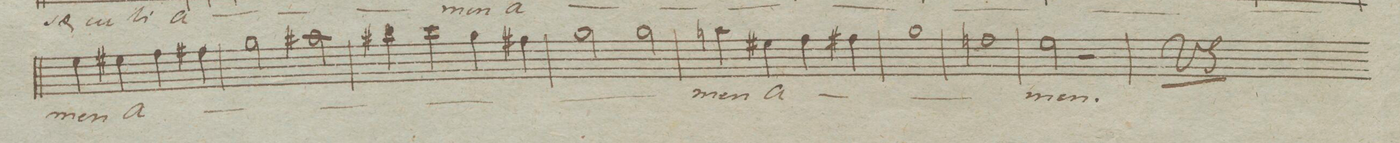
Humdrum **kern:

**kern	**text	**dynam
*I"Soprano Solo.	*	*
*clefC1	*	*
*k[]	*	*
*met(c|)	*	*
*M2/2	*	*
4cc\	-men	.
4cc#X\	a-	.
4dd\	.	.
4dd#X\	.	.
=234	=234	=234
2ee\	.	.
2ff#X\	.	.
=235	=235	=235
4gg#X\	.	.
4aa\	.	.
4ee\	.	.
4dd#X\	.	.
=236	=236	=236
2ee\	.	.
2ee\	.	.
=237	=237	=237
4ffn\	-men	.
4cc#X\	a-	.
4dd\	.	.
4dd#X\	.	.
=238	=238	=238
1ee\	.	.
=239	=239	=239
1ddn\	.	.
=240	=240	=240
2cc\	-men.	.
2r	.	.
=241	=241	=241
*-	*-	*-
